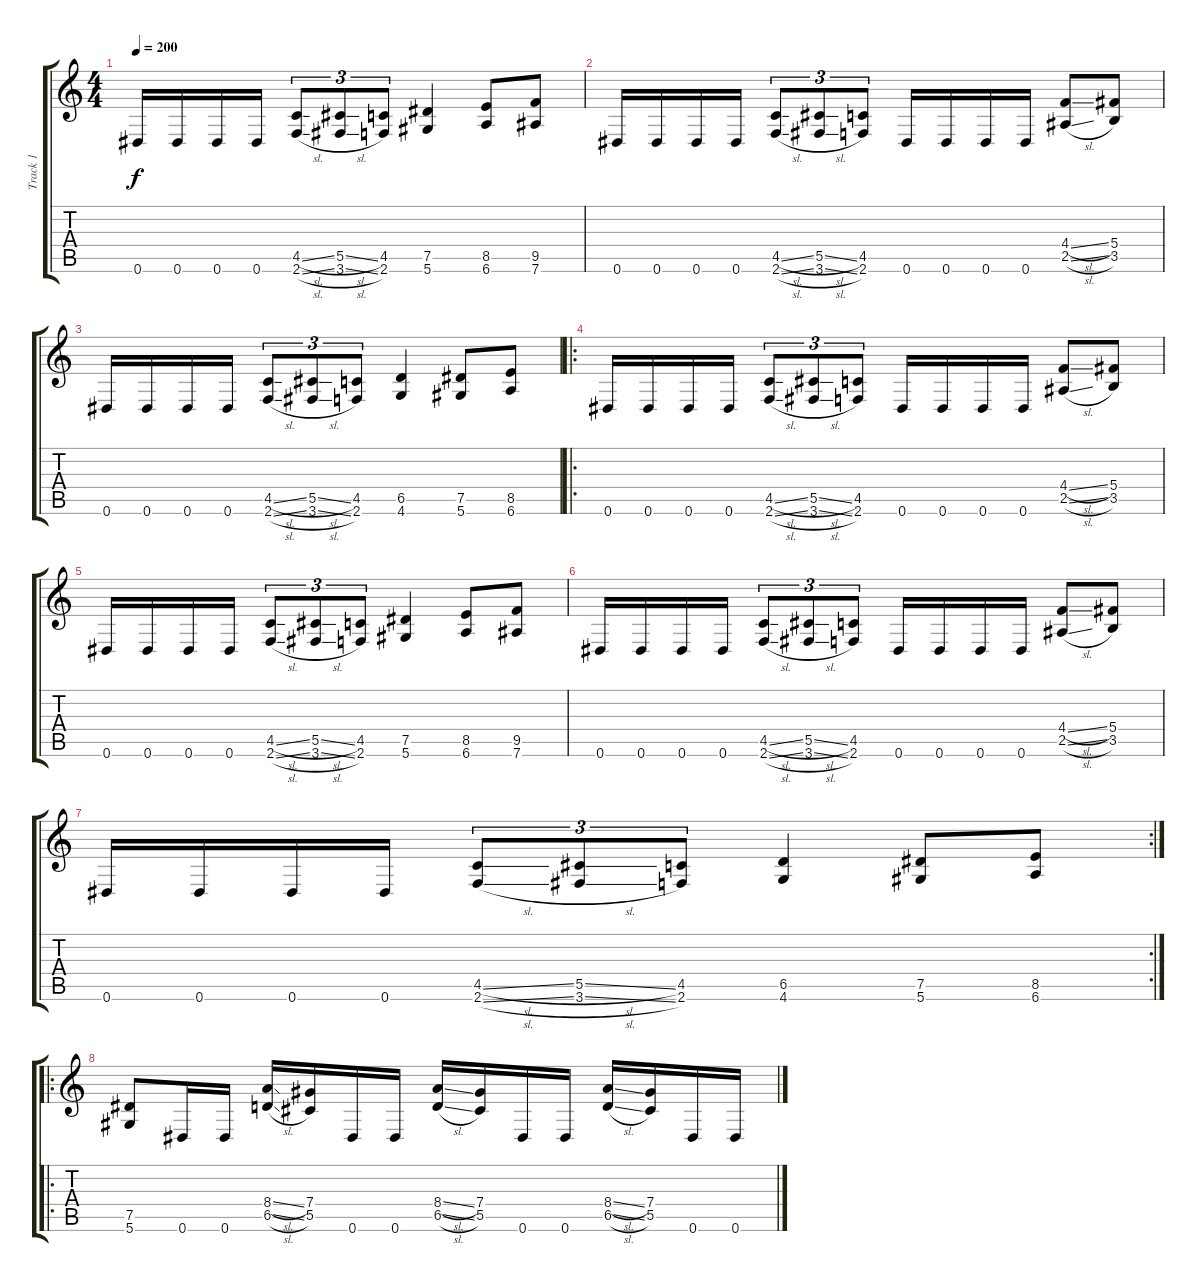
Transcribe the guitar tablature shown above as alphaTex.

\track ("Track 1" "Track 1") {instrument distortionguitar}
\staff {score tabs}
\tuning (Eb4 Bb3 Gb3 Db3 Ab2 Eb2) {hide}
\ts (4 4)
\tempo 200
\clef g2
\ks c
0.6.16{dy f} 0.6.16 0.6.16 0.6.16 (4.5{sl} 2.6{sl}).8{tu (3 2)} (5.5{sl} 3.6{sl}).8{tu (3 2)} (4.5 2.6).8{tu (3 2)} (7.5 5.6).4 (8.5 6.6).8 (9.5 7.6).8 |
0.6.16 0.6.16 0.6.16 0.6.16 (4.5{sl} 2.6{sl}).8{tu (3 2)} (5.5{sl} 3.6{sl}).8{tu (3 2)} (4.5 2.6).8{tu (3 2)} 0.6.16 0.6.16 0.6.16 0.6.16 (4.4{sl} 2.5{sl}).8 (5.4 3.5).8 |
0.6.16 0.6.16 0.6.16 0.6.16 (4.5{sl} 2.6{sl}).8{tu (3 2)} (5.5{sl} 3.6{sl}).8{tu (3 2)} (4.5 2.6).8{tu (3 2)} (6.5 4.6).4 (7.5 5.6).8 (8.5 6.6).8 |
\ro
0.6.16 0.6.16 0.6.16 0.6.16 (4.5{sl} 2.6{sl}).8{tu (3 2)} (5.5{sl} 3.6{sl}).8{tu (3 2)} (4.5 2.6).8{tu (3 2)} 0.6.16 0.6.16 0.6.16 0.6.16 (4.4{sl} 2.5{sl}).8 (5.4 3.5).8 |
0.6.16 0.6.16 0.6.16 0.6.16 (4.5{sl} 2.6{sl}).8{tu (3 2)} (5.5{sl} 3.6{sl}).8{tu (3 2)} (4.5 2.6).8{tu (3 2)} (7.5 5.6).4 (8.5 6.6).8 (9.5 7.6).8 |
0.6.16 0.6.16 0.6.16 0.6.16 (4.5{sl} 2.6{sl}).8{tu (3 2)} (5.5{sl} 3.6{sl}).8{tu (3 2)} (4.5 2.6).8{tu (3 2)} 0.6.16 0.6.16 0.6.16 0.6.16 (4.4{sl} 2.5{sl}).8 (5.4 3.5).8 |
\rc 2
0.6.16 0.6.16 0.6.16 0.6.16 (4.5{sl} 2.6{sl}).8{tu (3 2)} (5.5{sl} 3.6{sl}).8{tu (3 2)} (4.5 2.6).8{tu (3 2)} (6.5 4.6).4 (7.5 5.6).8 (8.5 6.6).8 |
\ro
(7.5 5.6).8 0.6.16 0.6.16 (8.4{sl} 6.5{sl}).16 (7.4 5.5).16 0.6.16 0.6.16 (8.4{sl} 6.5{sl}).16 (7.4 5.5).16 0.6.16 0.6.16 (8.4{sl} 6.5{sl}).16 (7.4 5.5).16 0.6.16 0.6.16
